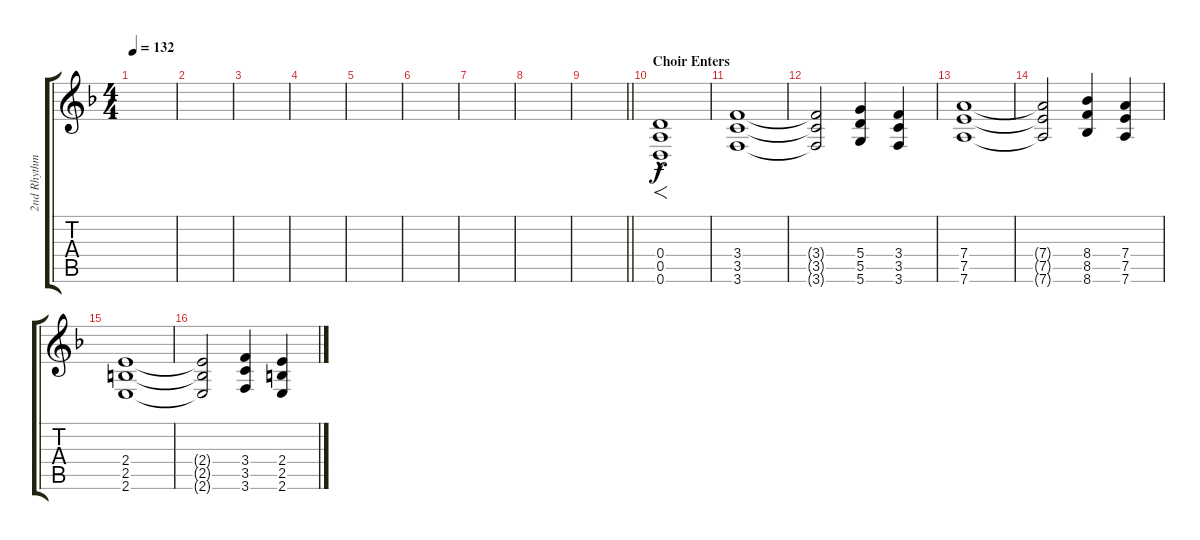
\track ("2nd Rhythm " "2nd Rhythm") {instrument distortionguitar}
\staff {score tabs}
\tuning (E4 B3 G3 D3 A2 D2) {hide}
\ts (4 4)
\tempo 132
\clef g2
\ks dminor
|
|
|
|
|
|
|
|
\barLineRight lightlight
|
\section ("" "Choir Enters")
(0.4 0.5{hac} 0.6).1{f} |
(3.4 3.5 3.6).1{dy f} |
(3.4{t} 3.5{t} 3.6{t}).2 (5.4 5.5 5.6).4 (3.4 3.5 3.6).4 |
(7.4 7.5 7.6).1 |
(7.4{t} 7.5{t} 7.6{t}).2 (8.4 8.5 8.6).4 (7.4 7.5 7.6).4 |
(2.4 2.5 2.6).1 |
(2.4{t} 2.5{t} 2.6{t}).2 (3.4 3.5 3.6).4 (2.4 2.5 2.6).4
